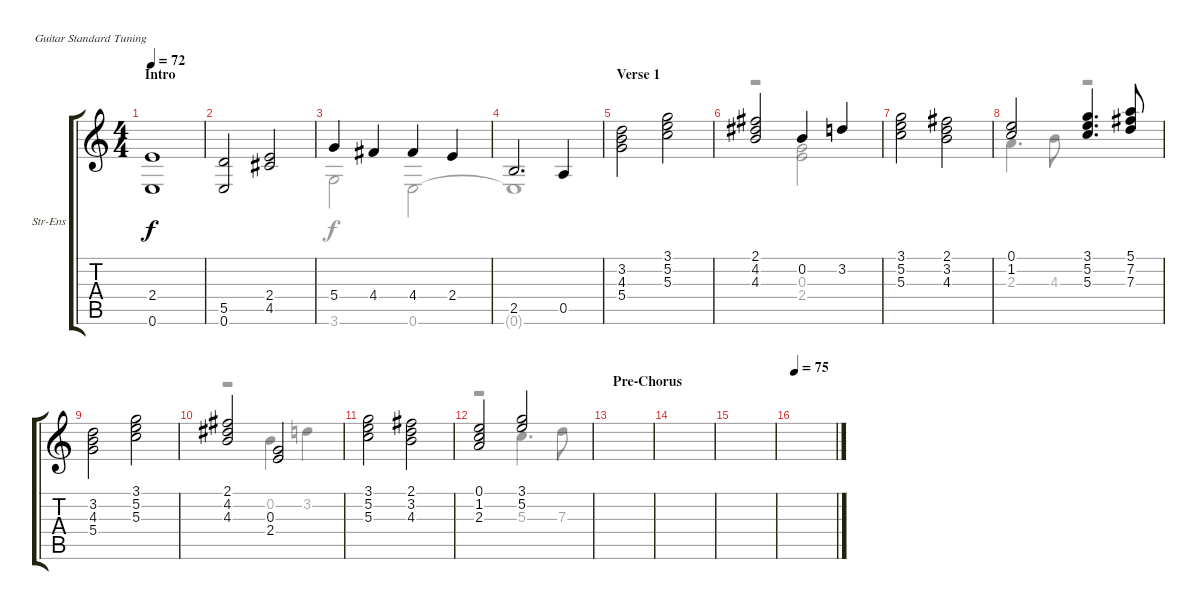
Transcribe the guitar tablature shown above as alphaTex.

\defaultSystemsLayout 4
\bracketExtendMode groupsimilarinstruments
\firstSystemTrackNameOrientation horizontal
\otherSystemsTrackNameOrientation horizontal
\track ("String Ensemble" "Str-Ens") {instrument electricguitarclean}
\staff {score tabs}
\tuning (E4 B3 G3 D3 A2 E2)
\voice
\ts (4 4)
\section ("" "Intro")
\tempo 72
\clef g2
\scale
0.487395
\ks c
(0.6 2.4).1{dy f instrument electricguitarclean} |
\scale
0.256303 (5.5 0.6).2 (2.4 4.5).2 |
\scale
0.256303 5.4.4 4.4.4 4.4.4 2.4.4 |
2.5.2{d} 0.5.4 |
\section ("" "Verse 1")
(5.4 4.3 3.2).2 (5.3 5.2 3.1).2 |
(2.1 4.2 4.3).2 0.2.4 3.2.4 |
(5.3 5.2 3.1).2 (2.1 3.2 4.3).2 |
(1.2 0.1).2 (3.1 5.2 5.3).4{d} (7.3 7.2 5.1).8 |
(3.2 4.3 5.4).2 (5.3 5.2 3.1).2 |
(2.1 4.2 4.3).2 (2.4 0.3).2 |
(5.3 5.2 3.1).2 (2.1 3.2 4.3).2 |
(2.3 1.2 0.1).2 (3.1 5.2).2 |
\section ("" "Pre-Chorus")
|
|
|
\tempo 75
\voice
\clef g2
\ottava regular
\simile none
\scale
0.487395
\ks c
|
\scale
0.256303 |
\scale
0.256303 3.6.2 0.6.2 |
0.6{t}.1 |
|
r.2 (0.3 2.4).2 |
|
2.3.4{d} 4.3.8 r.2 |
|
r.2 0.2.4 3.2.4 |
|
r.2 5.3.4{d} 7.3.8 |
|
|
|
